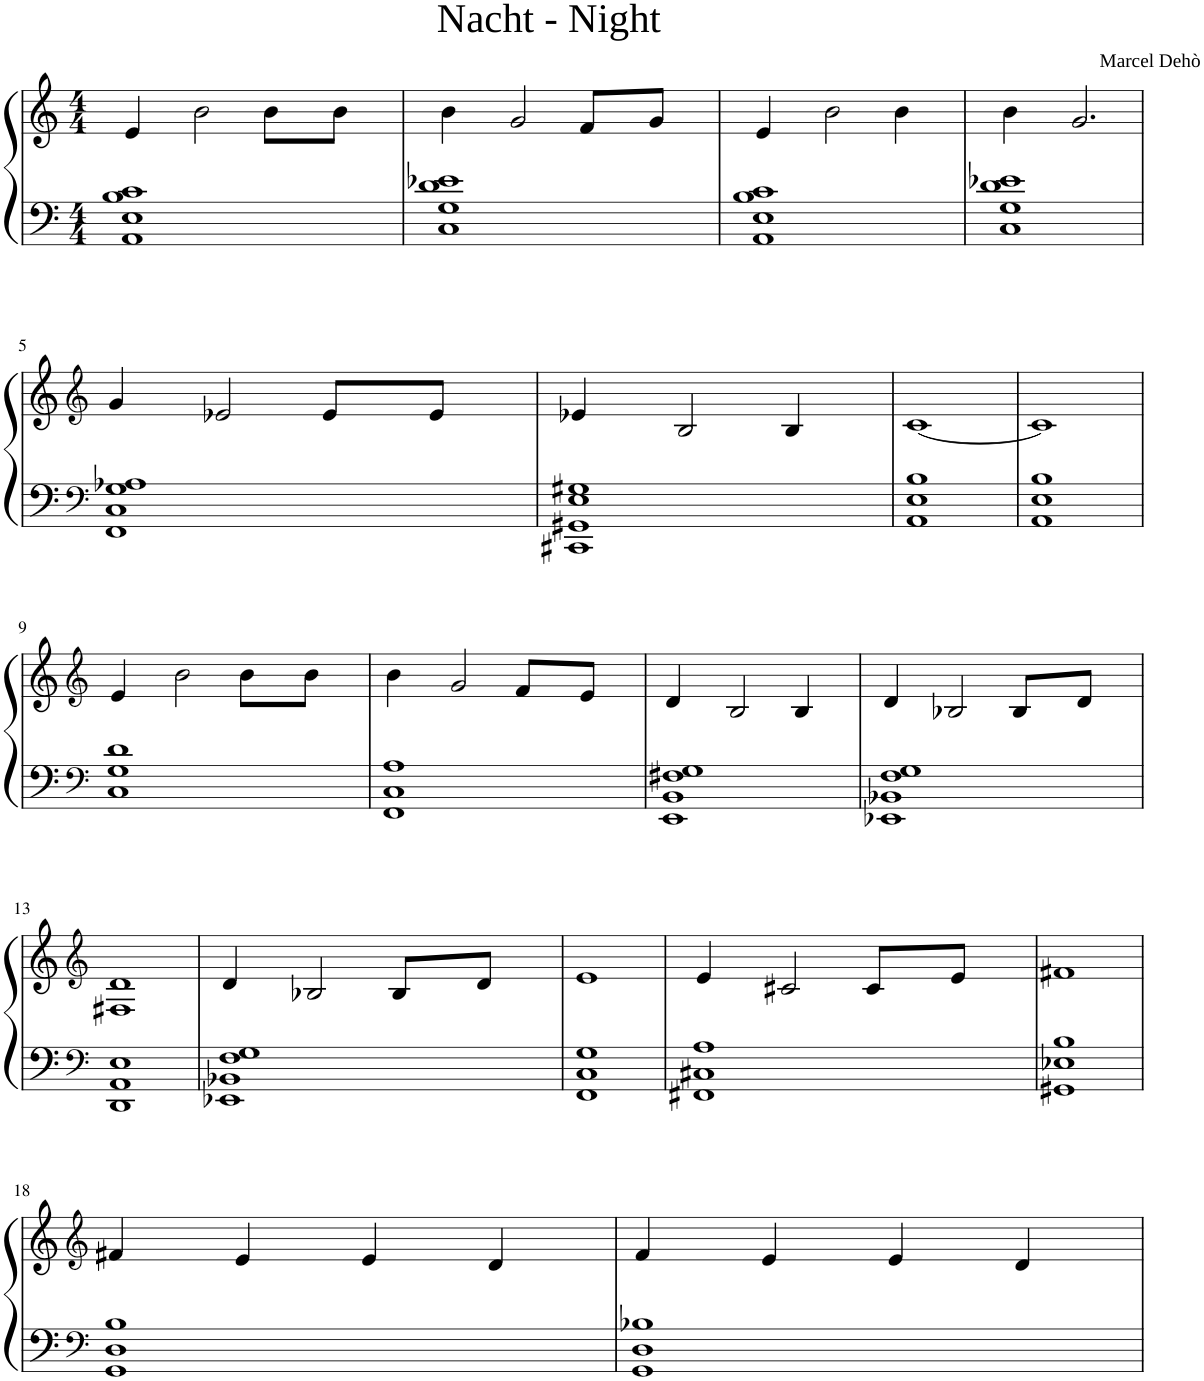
**kern	**kern
*part1	*part1
*staff2	*staff1
*I"Klavier1	*
*clefF4	*clefG2
*k[]	*k[]
*M4/4	*M4/4
=1	=1
!	!LO:TX:a:t=Nacht - Night
1AA 1E 1B 1c	4e/
.	2b\
.	8b\L
.	8b\J
=2	=2
1C 1G 1d 1e-X	4b\
.	2g/
.	8f/L
.	8g/J
=3	=3
1AA 1E 1B 1c	4e/
.	2b\
.	4b\
=4	=4
1C 1G 1d 1e-X	4b\
!	!LO:TX:a:t=Marcel Dehò
.	2.g/
!!LO:LB:g=z
=5	=5
*clefF4	*clefG2
1FF 1C 1G 1A-X	4g/
.	2e-X/
.	8e-/L
.	8e-/J
=6	=6
1CC#X 1GG#X 1E 1G#X	4e-X/
.	2B/
.	4B/
=7	=7
1AA 1E 1B	[1c
=8	=8
1AA 1E 1B	1c]
!!LO:LB:g=z
=9	=9
*clefF4	*clefG2
1C 1G 1d	4e/
.	2b\
.	8b\L
.	8b\J
=10	=10
1FF 1C 1A	4b\
.	2g/
.	8f/L
.	8e/J
=11	=11
1EE 1BB 1F#X 1G	4d/
.	2B/
.	4B/
=12	=12
1EE-X 1BB-X 1F 1G	4d/
.	2B-X/
.	8B-/L
.	8d/J
!!LO:LB:g=z
=13	=13
*clefF4	*clefG2
1DD 1AA 1E	1F#X 1d
=14	=14
1EE-X 1BB-X 1F 1G	4d/
.	2B-X/
.	8B-/L
.	8d/J
=15	=15
1FF 1C 1G	1e
=16	=16
1FF#X 1C#X 1A	4e/
.	2c#X/
.	8c#/L
.	8e/J
=17	=17
1GG#X 1E-X 1B	1f#X
!!LO:LB:g=z
=18	=18
*clefF4	*clefG2
1GG 1D 1B	4f#X/
.	4e/
.	4e/
.	4d/
=19	=19
1GG 1D 1B-X	4f/
.	4e/
.	4e/
.	4d/
=	=
*-	*-
